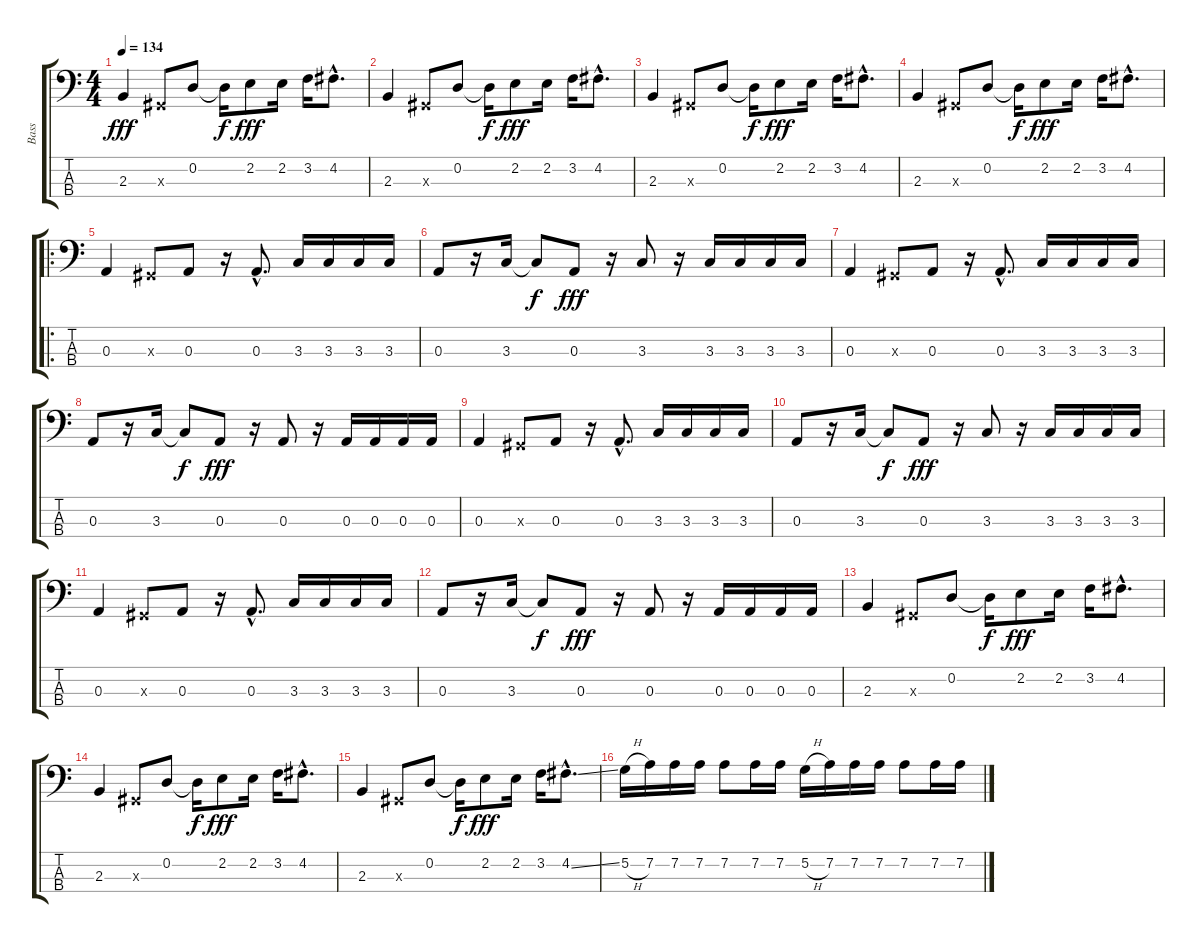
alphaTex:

\track ("Bass" "Bass") {instrument electricbassfinger}
\staff {score tabs}
\tuning (G2 D2 A1 E1) {hide}
\ts (4 4)
\tempo 134
\clef f4
\ks c
2.3.4{dy fff} -1.3{x}.8 0.2.8 0.2{t}.16{dy f} 2.2.8{dy fff} 2.2.16 3.2.16 4.2{hac}.8{d} |
2.3.4 -1.3{x}.8 0.2.8 0.2{t}.16{dy f} 2.2.8{dy fff} 2.2.16 3.2.16 4.2{hac}.8{d} |
2.3.4 -1.3{x}.8 0.2.8 0.2{t}.16{dy f} 2.2.8{dy fff} 2.2.16 3.2.16 4.2{hac}.8{d} |
2.3.4 -1.3{x}.8 0.2.8 0.2{t}.16{dy f} 2.2.8{dy fff} 2.2.16 3.2.16 4.2{hac}.8{d} |
\ro
0.3.4 -1.3{x}.8 0.3.8 r.16 0.3{hac}.8{d} 3.3.16 3.3.16 3.3.16 3.3.16 |
0.3.8 r.16 3.3.16 3.3{t}.8{dy f} 0.3.8{dy fff} r.16 3.3.8 r.16 3.3.16 3.3.16 3.3.16 3.3.16 |
0.3.4 -1.3{x}.8 0.3.8 r.16 0.3{hac}.8{d} 3.3.16 3.3.16 3.3.16 3.3.16 |
0.3.8 r.16 3.3.16 3.3{t}.8{dy f} 0.3.8{dy fff} r.16 0.3.8 r.16 0.3.16 0.3.16 0.3.16 0.3.16 |
0.3.4 -1.3{x}.8 0.3.8 r.16 0.3{hac}.8{d} 3.3.16 3.3.16 3.3.16 3.3.16 |
0.3.8 r.16 3.3.16 3.3{t}.8{dy f} 0.3.8{dy fff} r.16 3.3.8 r.16 3.3.16 3.3.16 3.3.16 3.3.16 |
0.3.4 -1.3{x}.8 0.3.8 r.16 0.3{hac}.8{d} 3.3.16 3.3.16 3.3.16 3.3.16 |
0.3.8 r.16 3.3.16 3.3{t}.8{dy f} 0.3.8{dy fff} r.16 0.3.8 r.16 0.3.16 0.3.16 0.3.16 0.3.16 |
2.3.4 -1.3{x}.8 0.2.8 0.2{t}.16{dy f} 2.2.8{dy fff} 2.2.16 3.2.16 4.2{hac}.8{d} |
2.3.4 -1.3{x}.8 0.2.8 0.2{t}.16{dy f} 2.2.8{dy fff} 2.2.16 3.2.16 4.2{hac}.8{d} |
2.3.4 -1.3{x}.8 0.2.8 0.2{t}.16{dy f} 2.2.8{dy fff} 2.2.16 3.2.16 4.2{ss hac}.8{d} |
5.2{h}.16 7.2.16 7.2.16 7.2.16 7.2.8 7.2.16 7.2.16 5.2{h}.16 7.2.16 7.2.16 7.2.16 7.2.8 7.2.16 7.2.16
